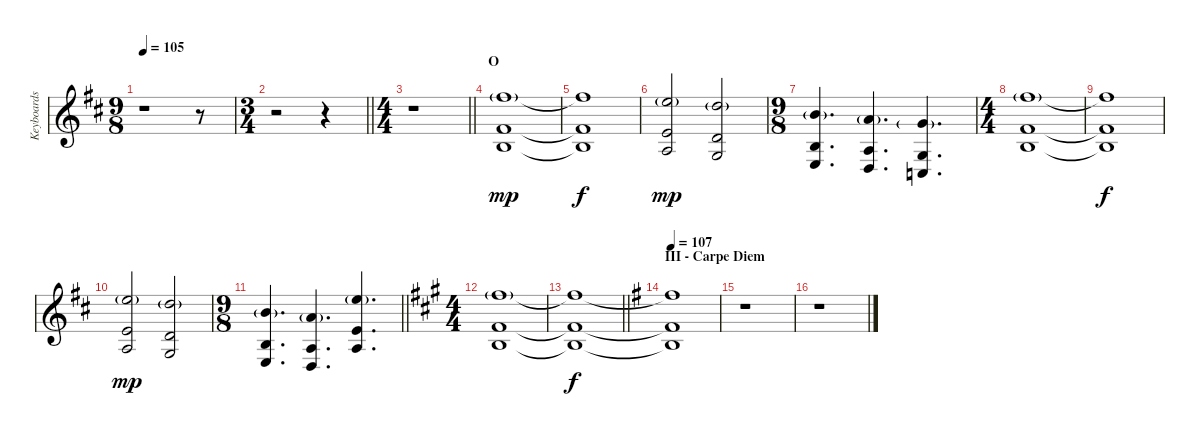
\track ("Keyboards (high register)" "Keyboards ") {instrument acousticgrandpiano}
\staff {score}
\tuning (E4 B3 G3 D3 A2 E2 B1) {hide}
\ts (9 8)
\tempo 105
\clef g2
\ks bminor
r.1{dy f} r.8 |
\ts (3 4)
\barLineRight lightlight
r.2 r.4 |
\ts (4 4)
\barLineRight lightlight
r.1 |
\section ("" "O")
(19.2{g} 16.4 14.5).1{dy mp instrument drawbarorgan} |
(19.2{t} 16.4{t} 14.5{t}).1{dy f} |
(21.3{g} 19.5 17.6).2{dy mp} (19.3{g} 17.5 15.6).2 |
\ts (9 8)
(16.3{g} 14.5 12.6).4{d} (14.3{g} 12.5 10.6).4{d} (12.3{g} 10.5 8.6).4{d} |
\ts (4 4)
(19.2{g} 16.4 14.5).1 |
(19.2{t} 16.4{t} 14.5{t}).1{dy f} |
(21.3{g} 19.5 17.6).2{dy mp} (19.3{g} 17.5 15.6).2 |
\ts (9 8)
\barLineRight lightlight
(16.3{g} 14.5 12.6).4{d} (14.3{g} 12.5 10.6).4{d} (21.3{g} 19.5 17.6).4{d} |
\ts (4 4)
\ks f#minor
(19.2{g} 16.4 14.5).1 |
\barLineRight lightlight
(19.2{t} 16.4{t} 14.5{t}).1{dy f volume 0} |
\section ("" "III - Carpe Diem")
\tempo 107
\ks eminor
(19.2{t} 16.4{t} 14.5{t}).1 |
r.1 |
r.1
